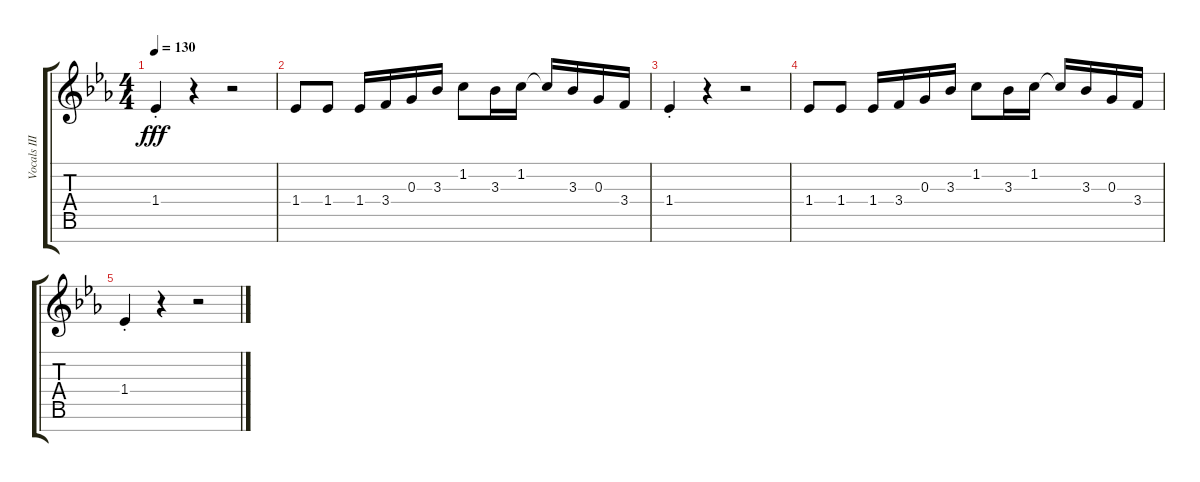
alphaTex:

\track ("Vocals III" "Vocals III") {instrument voiceoohs}
\staff {score tabs}
\tuning (E5 B4 G4 D4 A3 E3 B2) {hide}
\ts (4 4)
\tempo 130
\clef g2
\ks eb
1.4{st}.4{dy fff} r.4 r.2 |
1.4.8 1.4.8 1.4.16 3.4.16 0.3.16 3.3.16 1.2.8 3.3.16 1.2.16 1.2{t}.16 3.3.16 0.3.16 3.4.16 |
1.4{st}.4 r.4 r.2 |
1.4.8 1.4.8 1.4.16 3.4.16 0.3.16 3.3.16 1.2.8 3.3.16 1.2.16 1.2{t}.16 3.3.16 0.3.16 3.4.16 |
1.4{st}.4 r.4 r.2
